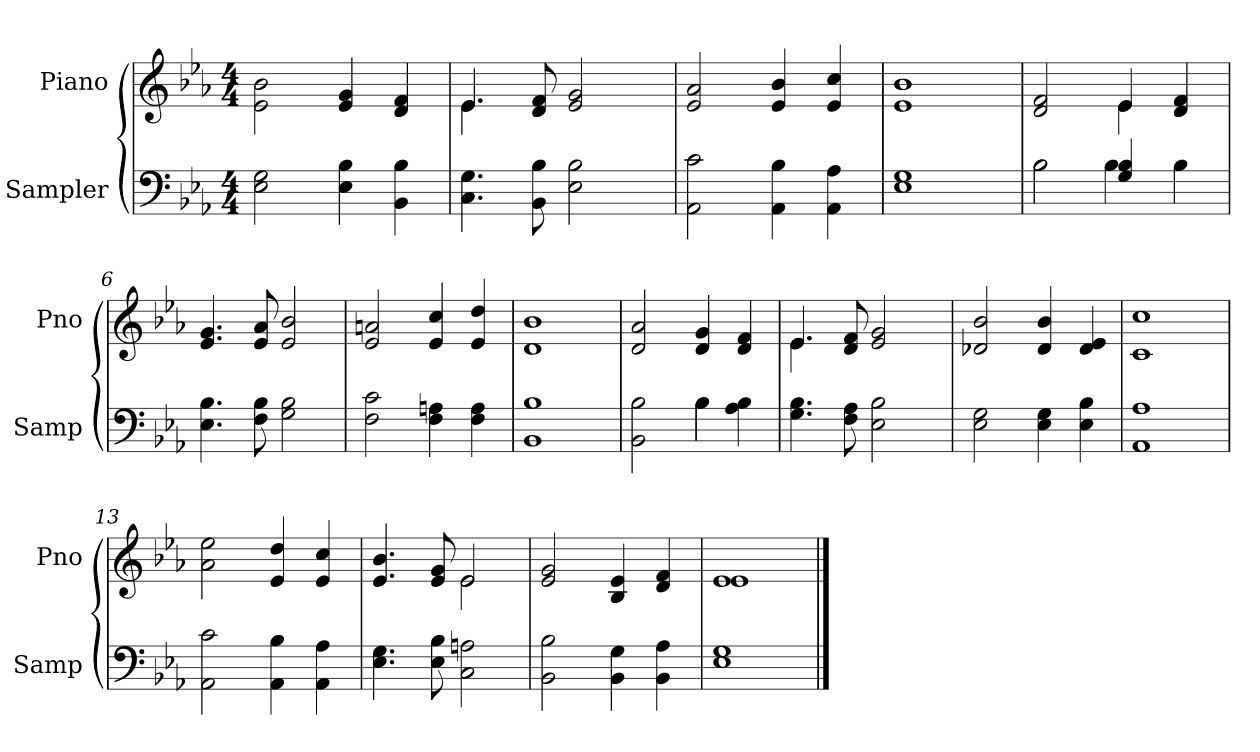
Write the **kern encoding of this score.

**kern	**kern
*part2	*part1
*staff2	*staff1
*I"Sampler	*I"Piano
*I'Samp	*I'Pno
*clefF4	*clefG2
*k[b-e-a-]	*k[b-e-a-]
*E-:	*E-:
*M4/4	*M4/4
=1	=1
2E- 2G	2e-\ 2b-\
4E- 4B-	4e- 4g
4BB- 4B-	4d 4f
=2	=2
*	*^
4.C 4.G	4.e-/	4.e-
8BB- 8B-	8d 8f	2ryy
2E- 2B-	2e- 2g	.
.	.	8ryy
*	*v	*v
=3	=3
2AA- 2c	2e- 2a-
4AA- 4B-	4e- 4b-
4AA- 4A-	4e- 4cc
=4	=4
1E- 1G	1e- 1b-
=5	=5
*^	*^
2B-\	2B-	2d 2f	2ryy
4G 4B-	4B-	4e-/	4e-
4B-\	4ryy	4d 4f	4ryy
*v	*v	*	*
*	*v	*v
=6	=6
4.E- 4.B-	4.e- 4.g
8F 8B-	8e- 8a-
2G 2B-	2e- 2b-
=7	=7
2F 2c	2e- 2an
4F 4An	4e- 4cc
4F 4A	4e- 4dd
=8	=8
1BB- 1B-	1d 1b-
=9	=9
*^	*
2BB- 2B-	2ryy	2d 2a-
4B-\	4B-	4d 4g
4A- 4B-	4ryy	4d 4f
*v	*v	*
=10	=10
*	*^
4.G 4.B-	4.e-/	4.e-
8F 8A-	8d 8f	2ryy
2E- 2B-	2e- 2g	.
.	.	8ryy
*	*v	*v
=11	=11
2E- 2G	2d-X 2b-
4E- 4G	4d- 4b-
4E- 4B-	4d- 4e-
=12	=12
1AA- 1A-	1c 1cc
=13	=13
2AA- 2c	2a- 2ee-
4AA- 4B-	4e- 4dd
4AA- 4A-	4e- 4cc
=14	=14
*	*^
4.E- 4.G	4.e- 4.b-	2ryy
8E- 8B-	8e- 8g	.
2C 2An	2e-/	2e-
*	*v	*v
=15	=15
2BB- 2B-	2e- 2g
4BB- 4G	4B- 4e-
4BB- 4A-	4d 4f
=16	=16
*	*^
1E- 1G	1e-/	1e-
*	*v	*v
==	==
*-	*-
